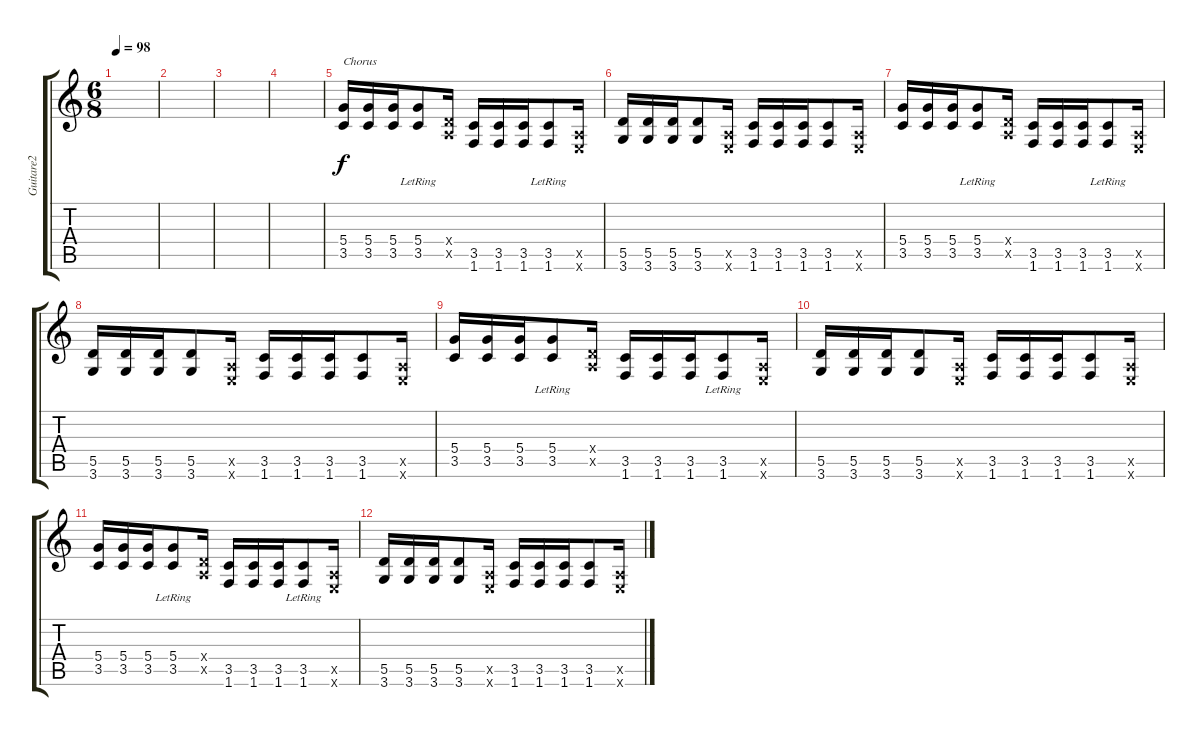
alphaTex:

\track ("Guitare2" "Guitare2") {instrument distortionguitar}
\staff {score tabs}
\tuning (E4 B3 G3 D3 A2 E2) {hide}
\ts (6 8)
\tempo 98
\clef g2
\ks c
|
|
|
|
(5.4 3.5).16{txt "Chorus"} (5.4 3.5).16 (5.4 3.5).16 (5.4{lr} 3.5{lr}).8 (0.4{x} 0.5{x}).16 (3.5 1.6).16 (3.5 1.6).16 (3.5 1.6).16 (3.5{lr} 1.6{lr}).8 (0.5{x} 0.6{x}).16 |
(5.5 3.6).16 (5.5 3.6).16 (5.5 3.6).16 (5.5 3.6).8 (0.5{x} 0.6{x}).16 (3.5 1.6).16 (3.5 1.6).16 (3.5 1.6).16 (3.5 1.6).8 (0.5{x} 0.6{x}).16 |
(5.4 3.5).16 (5.4 3.5).16 (5.4 3.5).16 (5.4{lr} 3.5{lr}).8 (0.4{x} 0.5{x}).16 (3.5 1.6).16 (3.5 1.6).16 (3.5 1.6).16 (3.5{lr} 1.6{lr}).8 (0.5{x} 0.6{x}).16 |
(5.5 3.6).16 (5.5 3.6).16 (5.5 3.6).16 (5.5 3.6).8 (0.5{x} 0.6{x}).16 (3.5 1.6).16 (3.5 1.6).16 (3.5 1.6).16 (3.5 1.6).8 (0.5{x} 0.6{x}).16 |
(5.4 3.5).16 (5.4 3.5).16 (5.4 3.5).16 (5.4{lr} 3.5{lr}).8 (0.4{x} 0.5{x}).16 (3.5 1.6).16 (3.5 1.6).16 (3.5 1.6).16 (3.5{lr} 1.6{lr}).8 (0.5{x} 0.6{x}).16 |
(5.5 3.6).16 (5.5 3.6).16 (5.5 3.6).16 (5.5 3.6).8 (0.5{x} 0.6{x}).16 (3.5 1.6).16 (3.5 1.6).16 (3.5 1.6).16 (3.5 1.6).8 (0.5{x} 0.6{x}).16 |
(5.4 3.5).16 (5.4 3.5).16 (5.4 3.5).16 (5.4{lr} 3.5{lr}).8 (0.4{x} 0.5{x}).16 (3.5 1.6).16 (3.5 1.6).16 (3.5 1.6).16 (3.5{lr} 1.6{lr}).8 (0.5{x} 0.6{x}).16 |
(5.5 3.6).16 (5.5 3.6).16 (5.5 3.6).16 (5.5 3.6).8 (0.5{x} 0.6{x}).16 (3.5 1.6).16 (3.5 1.6).16 (3.5 1.6).16 (3.5 1.6).8 (0.5{x} 0.6{x}).16
